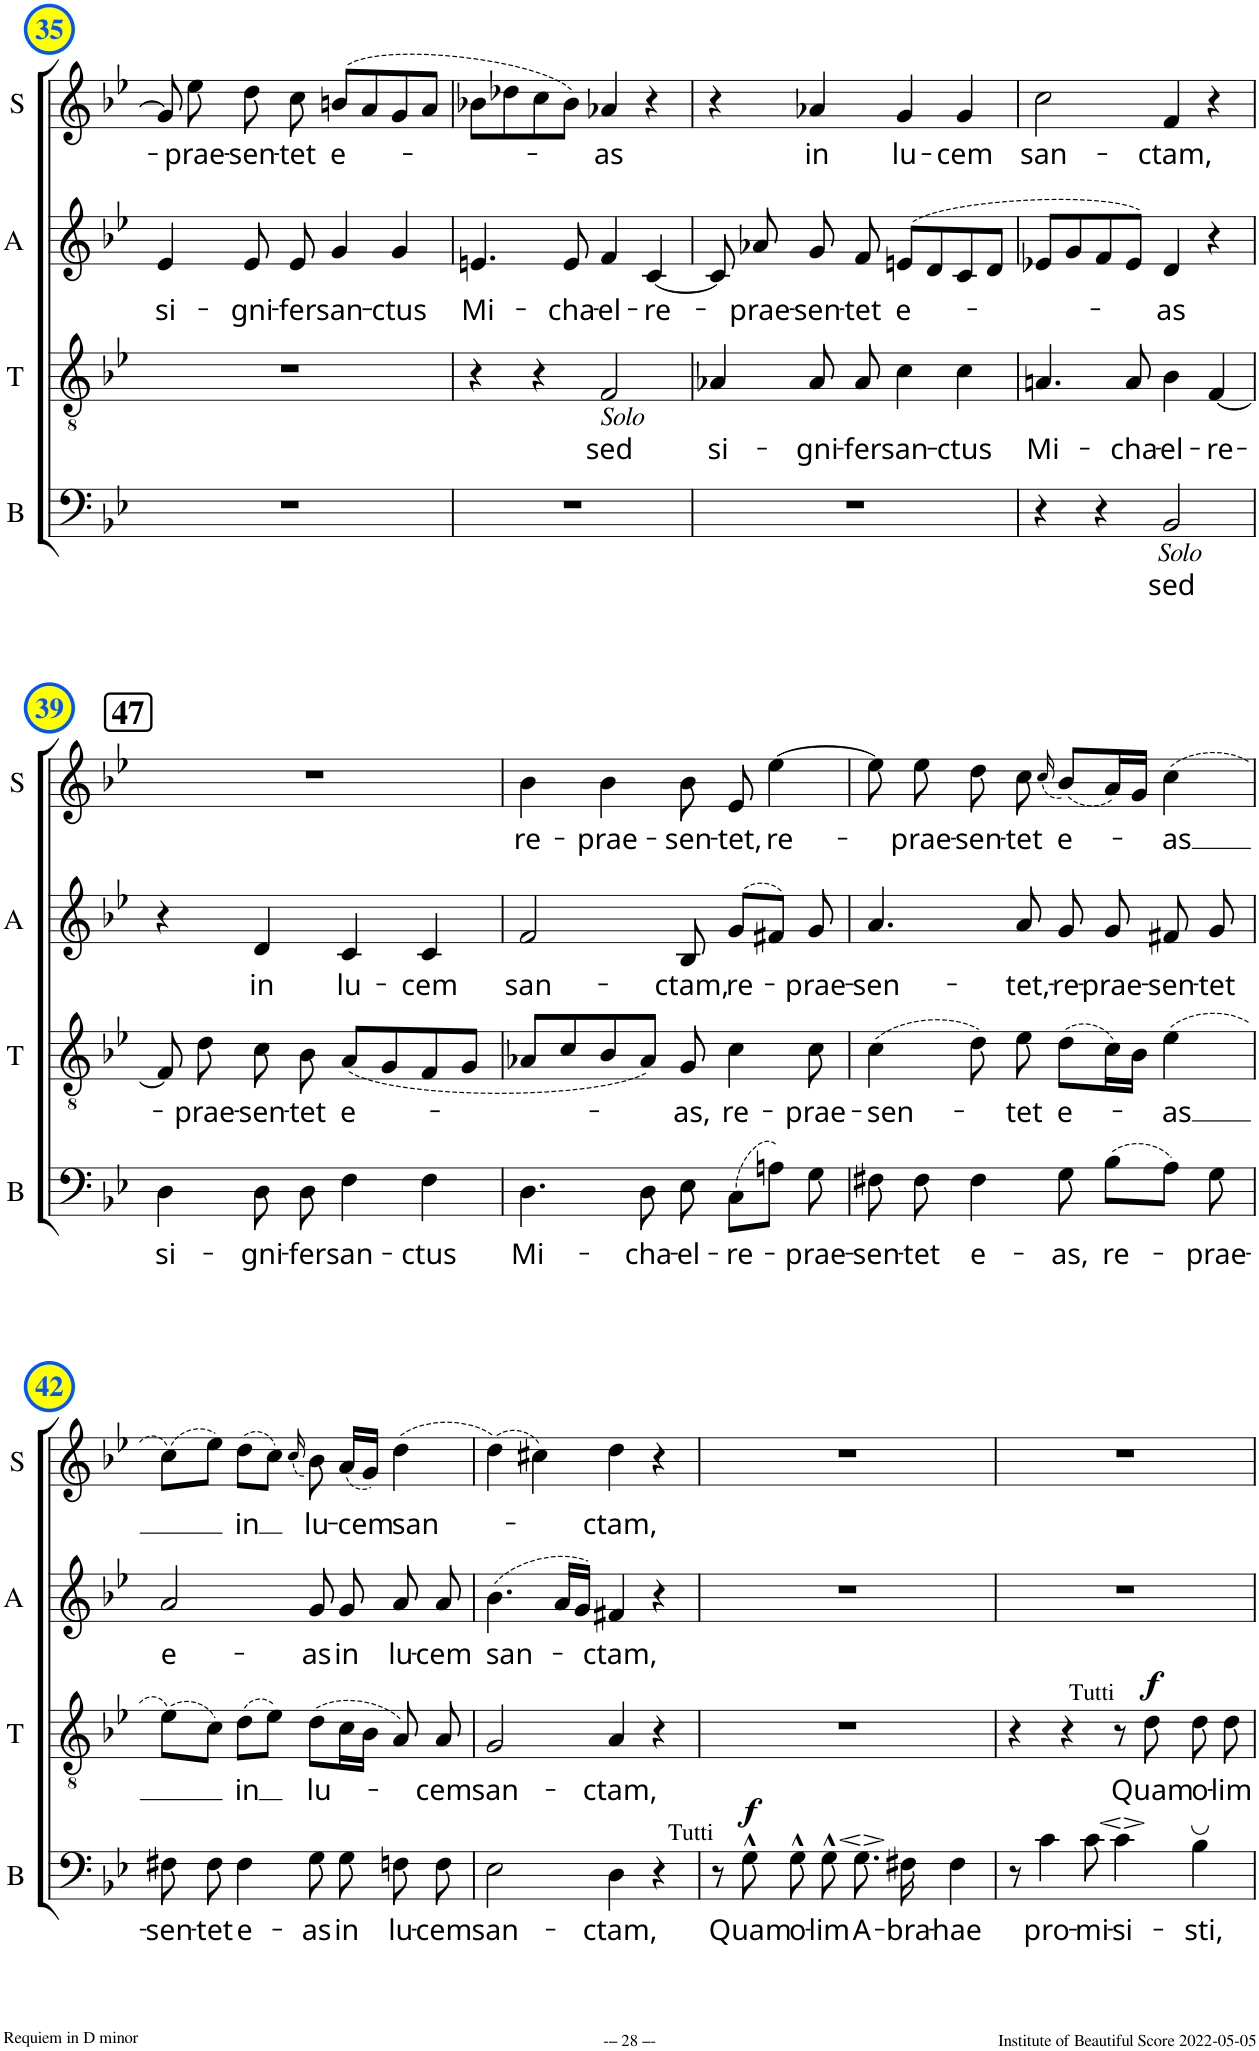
**kern	**text	**dynam	**kern	**text	**dynam	**kern	**text	**kern	**text
*part4	*part4	*part4	*part3	*part3	*part3	*part2	*part2	*part1	*part1
*staff4	*staff4	*staff4	*staff3	*staff3	*staff3	*staff2	*staff2	*staff1	*staff1
*I"B	*	*	*I"T	*	*	*I"A	*	*I"S	*
*I'B	*	*	*I'T	*	*	*I'A	*	*I'S	*
!!LO:PB:g=z
*clefF4	*	*	*clefGv2	*	*	*clefG2	*	*clefG2	*
*	*	*	*	*	*	*Trd1c2	*	*	*
*k[b-e-]	*	*	*k[b-e-]	*	*	*k[b-e-]	*	*k[b-e-]	*
*M4/4	*	*	*M4/4	*	*	*M4/4	*	*M4/4	*
*met(c)	*	*	*met(c)	*	*	*met(c)	*	*met(c)	*
=35	=35	=35	=35	=35	=35	=35	=35	=35	=35
!	!	!	!	!	!	!	!LO:LY:b	!	!
1r	.	.	1r	.	.	4e-/	si-	8g/]	.
!	!	!	!	!	!	!	!	!	!LO:LY:b
.	.	.	.	.	.	.	.	8ee-\	-prae-
!	!	!	!	!	!	!	!LO:LY:b	!	!LO:LY:b
.	.	.	.	.	.	8e-/	-gni-	8dd\	-sen-
!	!	!	!	!	!	!	!LO:LY:b	!	!LO:LY:b
.	.	.	.	.	.	8e-/	-fer	8cc\	-tet
!	!	!	!	!	!	!	!LO:LY:b	!	!LO:LY:b
.	.	.	.	.	.	4g/	san-	(>8bn/L	e-
.	.	.	.	.	.	.	.	8a/	.
!	!	!	!	!	!	!	!LO:LY:b	!	!
.	.	.	.	.	.	4g/	-ctus	8g/	.
.	.	.	.	.	.	.	.	8a/J	.
=36	=36	=36	=36	=36	=36	=36	=36	=36	=36
!	!	!	!	!	!	!	!LO:LY:b	!	!
1r	.	.	4r	.	.	4.en/	Mi-	8b-X\L	.
.	.	.	.	.	.	.	.	8dd-X\	.
.	.	.	4r	.	.	.	.	8cc\	.
!	!	!	!	!	!	!	!LO:LY:b	!	!
.	.	.	.	.	.	8e/	-cha-	8b-\J)	.
!	!	!	!LO:TX:b:i:t=Solo	!	!	!	!	!	!
!	!	!	!	!LO:LY:b	!	!	!LO:LY:b	!	!LO:LY:b
.	.	.	2F/	sed	.	4f/	-el-	4a-X/	-as
!	!	!	!	!	!	!	!LO:LY:b	!	!
.	.	.	.	.	.	[<4c/	-re-	4r	.
=37	=37	=37	=37	=37	=37	=37	=37	=37	=37
!	!	!	!	!LO:LY:b	!	!	!	!	!
1r	.	.	4A-X/	si-	.	8c/]	.	4r	.
!	!	!	!	!	!	!	!LO:LY:b	!	!
.	.	.	.	.	.	8a-X/	-prae-	.	.
!	!	!	!	!LO:LY:b	!	!	!LO:LY:b	!	!LO:LY:b
.	.	.	8A-/	-gni-	.	8g/	-sen-	4a-X/	in
!	!	!	!	!LO:LY:b	!	!	!LO:LY:b	!	!
.	.	.	8A-/	-fer	.	8f/	-tet	.	.
!	!	!	!	!LO:LY:b	!	!	!LO:LY:b	!	!LO:LY:b
.	.	.	4c\	san-	.	(>8en/L	e-	4g/	lu-
.	.	.	.	.	.	8d/	.	.	.
!	!	!	!	!LO:LY:b	!	!	!	!	!LO:LY:b
.	.	.	4c\	-ctus	.	8c/	.	4g/	-cem
.	.	.	.	.	.	8d/J	.	.	.
=38	=38	=38	=38	=38	=38	=38	=38	=38	=38
!	!	!	!	!LO:LY:b	!	!	!	!	!LO:LY:b
4r	.	.	4.An/	Mi-	.	8e-X/L	.	2cc\	san-
.	.	.	.	.	.	8g/	.	.	.
4r	.	.	.	.	.	8f/	.	.	.
!	!	!	!	!LO:LY:b	!	!	!	!	!
.	.	.	8A/	-cha-	.	8e-/J)	.	.	.
!LO:TX:b:i:t=Solo	!	!	!	!	!	!	!	!	!
!	!LO:LY:b	!	!	!LO:LY:b	!	!	!LO:LY:b	!	!LO:LY:b
2BB-/	sed	.	4B-\	-el-	.	4d/	-as	4f/	-ctam,
!	!	!	!	!LO:LY:b	!	!	!	!	!
.	.	.	[4F/	-re-	.	4r	.	4r	.
!!LO:LB:g=z
!!LO:REH:place=s1:a:B:cj:fs=14:t=47
=39	=39	=39	=39	=39	=39	=39	=39	=39	=39
!	!LO:LY:b	!	!	!	!	!	!	!	!
4D\	si-	.	8F/]	.	.	4r	.	1r	.
!	!	!	!	!LO:LY:b	!	!	!	!	!
.	.	.	8d\	-prae-	.	.	.	.	.
!	!LO:LY:b	!	!	!LO:LY:b	!	!	!LO:LY:b	!	!
8D\	-gni-	.	8c\	-sen-	.	4d/	in	.	.
!	!LO:LY:b	!	!	!LO:LY:b	!	!	!	!	!
8D\	-fer	.	8B-\	-tet	.	.	.	.	.
!	!LO:LY:b	!	!	!LO:LY:b	!	!	!LO:LY:b	!	!
4F\	san-	.	(<8A/L	e-	.	4c/	lu-	.	.
.	.	.	8G/	.	.	.	.	.	.
!	!LO:LY:b	!	!	!	!	!	!LO:LY:b	!	!
4F\	-ctus	.	8F/	.	.	4c/	-cem	.	.
.	.	.	8G/J	.	.	.	.	.	.
=40	=40	=40	=40	=40	=40	=40	=40	=40	=40
!	!LO:LY:b	!	!	!	!	!	!LO:LY:b	!	!LO:LY:b
4.D\	Mi-	.	8A-X/L	.	.	2f/	san-	4b-\	re-
.	.	.	8c/	.	.	.	.	.	.
!	!	!	!	!	!	!	!	!	!LO:LY:b
.	.	.	8B-/	.	.	.	.	4b-\	-prae-
!	!LO:LY:b	!	!	!	!	!	!	!	!
8D\	-cha-	.	8A-/J)	.	.	.	.	.	.
!	!LO:LY:b	!	!	!LO:LY:b	!	!	!LO:LY:b	!	!LO:LY:b
8E-\	-el-	.	8G/	-as,	.	8B-/	-ctam,	8b-\	-sen-
!	!LO:LY:b	!	!	!LO:LY:b	!	!	!LO:LY:b	!	!LO:LY:b
(8C\L	-re-	.	4c\	re-	.	(>8g/L	re-	8e-/	-tet,
!	!	!	!	!	!	!	!	!	!LO:LY:b
8An\J)	.	.	.	.	.	8f#X/J)	.	[4ee-\	re-
!	!LO:LY:b	!	!	!LO:LY:b	!	!	!LO:LY:b	!	!
8G\	-prae-	.	8c\	-prae-	.	8g/	-prae-	.	.
=41	=41	=41	=41	=41	=41	=41	=41	=41	=41
!	!LO:LY:b	!	!	!LO:LY:b	!	!	!LO:LY:b	!	!
8F#X\	-sen-	.	(4c\	-sen-	.	4.a/	-sen-	8ee-\]	.
!	!LO:LY:b	!	!	!	!	!	!	!	!LO:LY:b
8F#\	-tet	.	.	.	.	.	.	8ee-\	-prae-
!	!LO:LY:b	!	!	!	!	!	!	!	!LO:LY:b
4F#\	e-	.	8d\)	.	.	.	.	8dd\	-sen-
!	!	!	!	!LO:LY:b	!	!	!LO:LY:b	!	!LO:LY:b
.	.	.	8e-\	-tet	.	8a/	-tet,-	8cc\	-tet
.	.	.	.	.	.	.	.	(16qcc/	.
!	!LO:LY:b	!	!	!LO:LY:b	!	!	!LO:LY:b	!	!LO:LY:b
8G\	-as,	.	(8d\L	e-	.	8g/	-re-	(8b-/L)	e-
!	!LO:LY:b	!	!	!	!	!	!LO:LY:b	!	!
(8B-\L	re-	.	16c\L)	.	.	8g/	-prae-	16a/L)	.
.	.	.	16B-\JJ	.	.	.	.	16g/JJ	.
!	!	!	!	!LO:LY:b	!	!	!LO:LY:b	!	!LO:LY:b
8A\J)	.	.	(4e-\	-as	.	8f#X/	-sen-	(4cc\	-as
!	!LO:LY:b	!	!	!	!	!	!LO:LY:b	!	!
8G\	-prae-	.	.	.	.	8g/	-tet	.	.
!!LO:LB:g=z
=42	=42	=42	=42	=42	=42	=42	=42	=42	=42
!	!LO:LY:b	!	!	!	!	!	!LO:LY:b	!	!
8F#X\	-sen-	.	(8e-\L)	.	.	2a/	e-	(8cc\L)	.
!	!LO:LY:b	!	!	!	!	!	!	!	!
8F#\	-tet	.	8c\J)	.	.	.	.	8ee-\J)	.
!	!LO:LY:b	!	!	!LO:LY:b	!	!	!	!	!LO:LY:b
4F#\	e-	.	(8d\L	in	.	.	.	(8dd\L	in
.	.	.	8e-\J)	.	.	.	.	8cc\J)	.
.	.	.	.	.	.	.	.	(16qcc/	.
!	!LO:LY:b	!	!	!LO:LY:b	!	!	!LO:LY:b	!	!LO:LY:b
8G\	-as	.	(8d\L	lu-	.	8g/	-as	8b-\)	lu-
!	!LO:LY:b	!	!	!	!	!	!LO:LY:b	!	!LO:LY:b
8G\	in	.	16c\L	.	.	8g/	in	(16a/LL	-cem
.	.	.	16B-\JJ	.	.	.	.	16g/JJ)	.
!	!LO:LY:b	!	!	!	!	!	!LO:LY:b	!	!LO:LY:b
8Fn\	lu-	.	8A/)	.	.	8a/	lu-	(4dd\	san-
!	!LO:LY:b	!	!	!LO:LY:b	!	!	!LO:LY:b	!	!
8F\	-cem	.	8A/	-cem	.	8a/	-cem	.	.
=43	=43	=43	=43	=43	=43	=43	=43	=43	=43
!	!LO:LY:b	!	!	!LO:LY:b	!	!	!LO:LY:b	!	!
2E-\	san-	.	2G/	san-	.	(>4.b-\	san-	(4dd\)	.
.	.	.	.	.	.	.	.	4cc#X\)	.
.	.	.	.	.	.	16a/LL	.	.	.
.	.	.	.	.	.	16g/JJ)	.	.	.
!	!LO:LY:b	!	!	!LO:LY:b	!	!	!LO:LY:b	!	!LO:LY:b
4D\	-ctam,	.	4A/	-ctam,	.	4f#X/	-ctam,	4dd\	-ctam,
4r	.	.	4r	.	.	4r	.	4r	.
=44	=44	=44	=44	=44	=44	=44	=44	=44	=44
8r	.	.	1r	.	.	1r	.	1r	.
!LO:TX:a:t=Tutti	!	!	!	!	!	!	!	!	!
!	!LO:LY:b	!LO:DY:a	!	!	!	!	!	!	!
8G^^\	Quam	f	.	.	.	.	.	.	.
!	!LO:LY:b	!	!	!	!	!	!	!	!
8G^^\	o-	.	.	.	.	.	.	.	.
!	!LO:LY:b	!	!	!	!	!	!	!	!
8G^^\	-lim	.	.	.	.	.	.	.	.
!	!LO:LY:b	!	!	!	!	!	!	!	!
8.G\	A-	.	.	.	.	.	.	.	.
!	!LO:LY:b	!	!	!	!	!	!	!	!
16F#X\	-bra-	.	.	.	.	.	.	.	.
!	!LO:LY:b	!	!	!	!	!	!	!	!
4F#\	-hae	.	.	.	.	.	.	.	.
=45	=45	=45	=45	=45	=45	=45	=45	=45	=45
8r	.	.	4r	.	.	1r	.	1r	.
!	!LO:LY:b	!	!	!	!	!	!	!	!
4c\	pro-	.	.	.	.	.	.	.	.
.	.	.	4r	.	.	.	.	.	.
!	!LO:LY:b	!	!	!	!	!	!	!	!
8c\	-mi-	.	.	.	.	.	.	.	.
!	!LO:LY:b	!	!	!	!	!	!	!	!
4c\	-si-	.	8r	.	.	.	.	.	.
!	!	!	!LO:TX:a:t=Tutti	!	!	!	!	!	!
!	!	!	!	!LO:LY:b	!LO:DY:a	!	!	!	!
.	.	.	8d\	Quam	f	.	.	.	.
!	!LO:LY:b	!	!	!LO:LY:b	!	!	!	!	!
4B-\	-sti,	.	8d\	o-	.	.	.	.	.
!	!	!	!	!LO:LY:b	!	!	!	!	!
.	.	.	8d\	-lim	.	.	.	.	.
=	=	=	=	=	=	=	=	=	=
*-	*-	*-	*-	*-	*-	*-	*-	*-	*-
